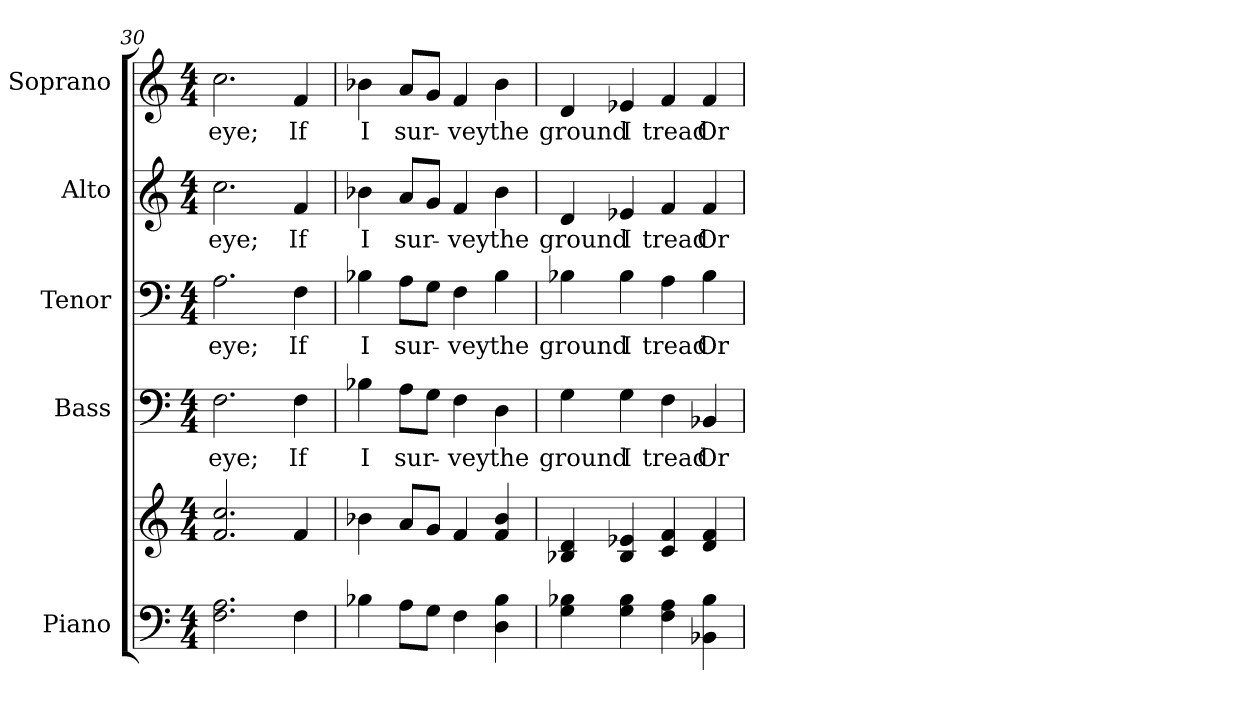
**kern	**kern	**kern	**text	**kern	**text	**kern	**text	**kern	**text
*part5	*part5	*part4	*part4	*part3	*part3	*part2	*part2	*part1	*part1
*staff6	*staff5	*staff4	*staff4	*staff3	*staff3	*staff2	*staff2	*staff1	*staff1
*I"Piano	*	*I"Bass	*	*I"Tenor	*	*I"Alto	*	*I"Soprano	*
*I'Pno.	*	*I'B.	*	*I'T.	*	*I'A.	*	*I'S.	*
*clefF4	*clefG2	*clefF4	*	*clefF4	*	*clefG2	*	*clefG2	*
*k[]	*k[]	*k[]	*	*k[]	*	*k[]	*	*k[]	*
*C:	*C:	*C:	*	*C:	*	*C:	*	*C:	*
*M4/4	*M4/4	*M4/4	*	*M4/4	*	*M4/4	*	*M4/4	*
=30	=30	=30	=30	=30	=30	=30	=30	=30	=30
!	!	!	!LO:LY:b:color=#000000	!	!	!	!	!	!
!	!	!	!	!	!LO:LY:b:color=#000000	!	!	!	!
!	!	!	!	!	!	!	!LO:LY:b:color=#000000	!	!
!	!	!	!	!	!	!	!	!	!LO:LY:b:color=#000000
2.Fi\ 2.Ai	2.fi/ 2.cci	2.Fi\	eye;	2.Ai\	eye;	2.cci\	eye;	2.cci\	eye;
!	!	!	!LO:LY:b:color=#000000	!	!	!	!	!	!
!	!	!	!	!	!LO:LY:b:color=#000000	!	!	!	!
!	!	!	!	!	!	!	!LO:LY:b:color=#000000	!	!
!	!	!	!	!	!	!	!	!	!LO:LY:b:color=#000000
4Fi\	4fi/	4Fi\	If	4Fi\	If	4fi/	If	4fi/	If
!!LO:PB:g=z
=31	=31	=31	=31	=31	=31	=31	=31	=31	=31
!	!	!	!LO:LY:b:color=#000000	!	!	!	!	!	!
!	!	!	!	!	!LO:LY:b:color=#000000	!	!	!	!
!	!	!	!	!	!	!	!LO:LY:b:color=#000000	!	!
!	!	!	!	!	!	!	!	!	!LO:LY:b:color=#000000
4B-Xi\	4b-Xi\	4B-Xi\	I	4B-Xi\	I	4b-Xi\	I	4b-Xi\	I
!	!	!	!LO:LY:b:color=#000000	!	!	!	!	!	!
!	!	!	!	!	!LO:LY:b:color=#000000	!	!	!	!
!	!	!	!	!	!	!	!LO:LY:b:color=#000000	!	!
!	!	!	!	!	!	!	!	!	!LO:LY:b:color=#000000
8Ai\L	8ai/L	8Ai\L	sur-	8Ai\L	sur-	8ai/L	sur-	8ai/L	sur-
8Gi\J	8gi/J	8Gi\J	.	8Gi\J	.	8gi/J	.	8gi/J	.
!	!	!	!LO:LY:b:color=#000000	!	!	!	!	!	!
!	!	!	!	!	!LO:LY:b:color=#000000	!	!	!	!
!	!	!	!	!	!	!	!LO:LY:b:color=#000000	!	!
!	!	!	!	!	!	!	!	!	!LO:LY:b:color=#000000
4Fi\	4fi/	4Fi\	-vey	4Fi\	-vey	4fi/	-vey	4fi/	-vey
!	!	!	!LO:LY:b:color=#000000	!	!	!	!	!	!
!	!	!	!	!	!LO:LY:b:color=#000000	!	!	!	!
!	!	!	!	!	!	!	!LO:LY:b:color=#000000	!	!
!	!	!	!	!	!	!	!	!	!LO:LY:b:color=#000000
4Di\ 4B-i	4fi/ 4b-i	4Di\	the	4B-i\	the	4b-i\	the	4b-i\	the
=32	=32	=32	=32	=32	=32	=32	=32	=32	=32
!	!	!	!LO:LY:b:color=#000000	!	!	!	!	!	!
!	!	!	!	!	!LO:LY:b:color=#000000	!	!	!	!
!	!	!	!	!	!	!	!LO:LY:b:color=#000000	!	!
!	!	!	!	!	!	!	!	!	!LO:LY:b:color=#000000
4Gi\ 4B-Xi	4B-Xi/ 4di	4Gi\	ground	4B-Xi\	ground	4di/	ground	4di/	ground
!	!	!	!LO:LY:b:color=#000000	!	!	!	!	!	!
!	!	!	!	!	!LO:LY:b:color=#000000	!	!	!	!
!	!	!	!	!	!	!	!LO:LY:b:color=#000000	!	!
!	!	!	!	!	!	!	!	!	!LO:LY:b:color=#000000
4Gi\ 4B-i	4B-i/ 4e-Xi	4Gi\	I	4B-i\	I	4e-Xi/	I	4e-Xi/	I
!	!	!	!LO:LY:b:color=#000000	!	!	!	!	!	!
!	!	!	!	!	!LO:LY:b:color=#000000	!	!	!	!
!	!	!	!	!	!	!	!LO:LY:b:color=#000000	!	!
!	!	!	!	!	!	!	!	!	!LO:LY:b:color=#000000
4Fi\ 4Ai	4ci/ 4fi	4Fi\	tread	4Ai\	tread	4fi/	tread	4fi/	tread
!	!	!	!LO:LY:b:color=#000000	!	!	!	!	!	!
!	!	!	!	!	!LO:LY:b:color=#000000	!	!	!	!
!	!	!	!	!	!	!	!LO:LY:b:color=#000000	!	!
!	!	!	!	!	!	!	!	!	!LO:LY:b:color=#000000
4BB-Xi\ 4B-i	4di/ 4fi	4BB-Xi/	Or	4B-i\	Or	4fi/	Or	4fi/	Or
=	=	=	=	=	=	=	=	=	=
*-	*-	*-	*-	*-	*-	*-	*-	*-	*-
